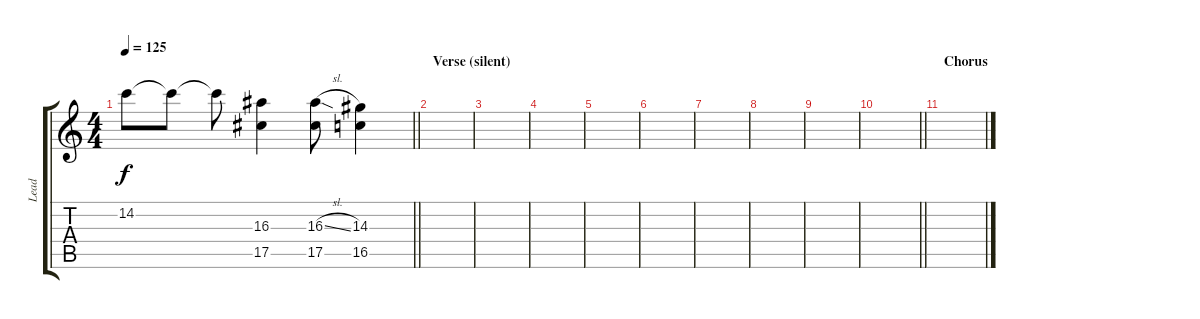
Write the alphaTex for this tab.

\track ("Lead" "Lead") {instrument overdrivenguitar}
\staff {score tabs}
\tuning (Eb4 Bb3 Gb3 Db3 Ab2 Eb2) {hide}
\ts (4 4)
\tempo 125
\clef g2
\barLineRight lightlight
\ks c
14.2{t}.8{dy f} 14.2{t}.8 14.2{t}.8 (16.3 17.5).4 (16.3{sl} 17.5).8 (14.3 16.5).4 |
\section ("" "Verse (silent)")
|
|
|
|
|
|
|
|
\barLineRight lightlight
|
\section ("" "Chorus")
